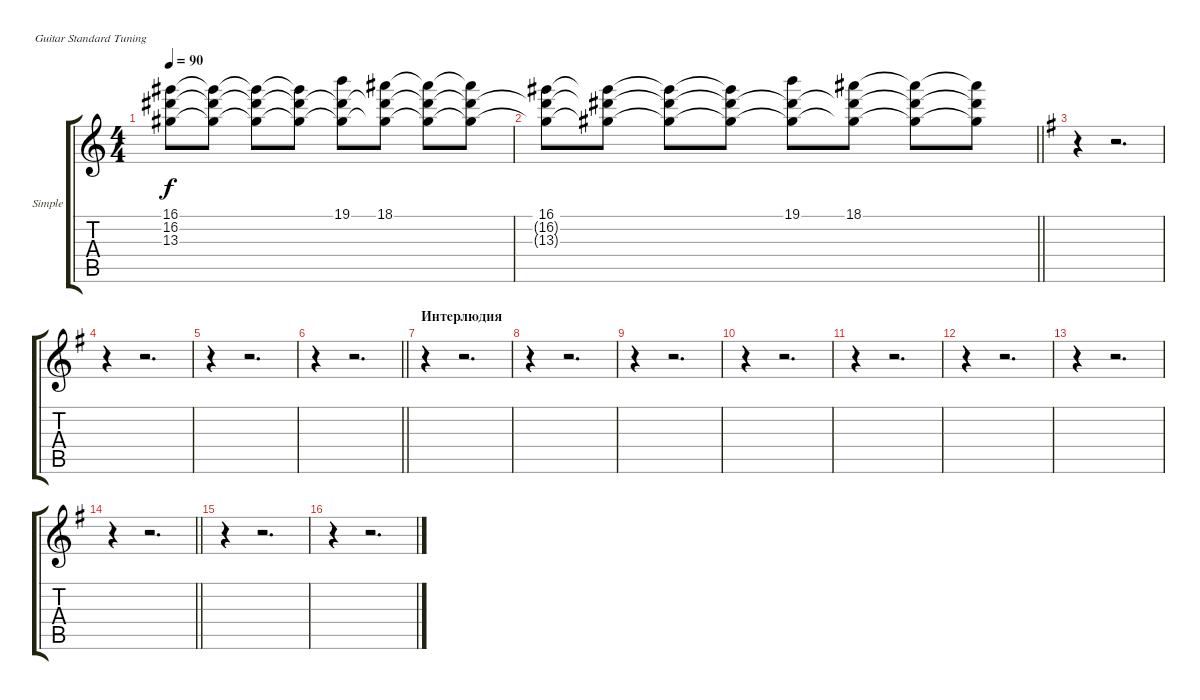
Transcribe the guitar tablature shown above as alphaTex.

\bracketExtendMode groupsimilarinstruments
\firstSystemTrackNameOrientation horizontal
\otherSystemsTrackNameOrientation horizontal
\track ("Simple" "Simple") {instrument fx6goblins}
\staff {score tabs}
\tuning (E4 B3 G3 D3 A2 E2)
\displaytranspose 12
\ts (4 4)
\tempo 90
\clef g2
\ks c
(16.1 16.2{t} 13.3{t}).8{dy f} (13.3{t} 16.1{t} 16.2{t}).8 (13.3{t} 16.1{t} 16.2{t}).8 (16.1{t} 13.3{t} 16.2{t}).8 (19.1 13.3{t} 16.2{t}).8 (18.1 13.3{t} 16.2{t}).8 (13.3{t} 18.1{t} 16.2{t}).8 (18.1{t} 16.2{t} 13.3{t}).8 |
\barLineRight lightlight
(16.1 16.2{t} 13.3{t}).8 (16.1{t} 16.2{t} 13.3{t}).8 (16.1{t} 16.2{t} 13.3{t}).8 (16.1{t} 16.2{t} 13.3{t}).8 (19.1 16.2{t} 13.3{t}).8 (18.1 16.2{t} 13.3{t}).8 (18.1{t} 16.2{t} 13.3{t}).8 (18.1{t} 16.2{t} 13.3{t}).8 |
\ks eminor
r.4 r.2{d} |
r.4 r.2{d} |
r.4 r.2{d} |
\barLineRight lightlight
r.4 r.2{d} |
\section ("" "Интерлюдия")
r.4 r.2{d} |
r.4 r.2{d} |
r.4 r.2{d} |
r.4 r.2{d} |
r.4 r.2{d} |
r.4 r.2{d} |
r.4 r.2{d} |
\barLineRight lightlight
r.4 r.2{d} |
r.4 r.2{d} |
r.4 r.2{d}
